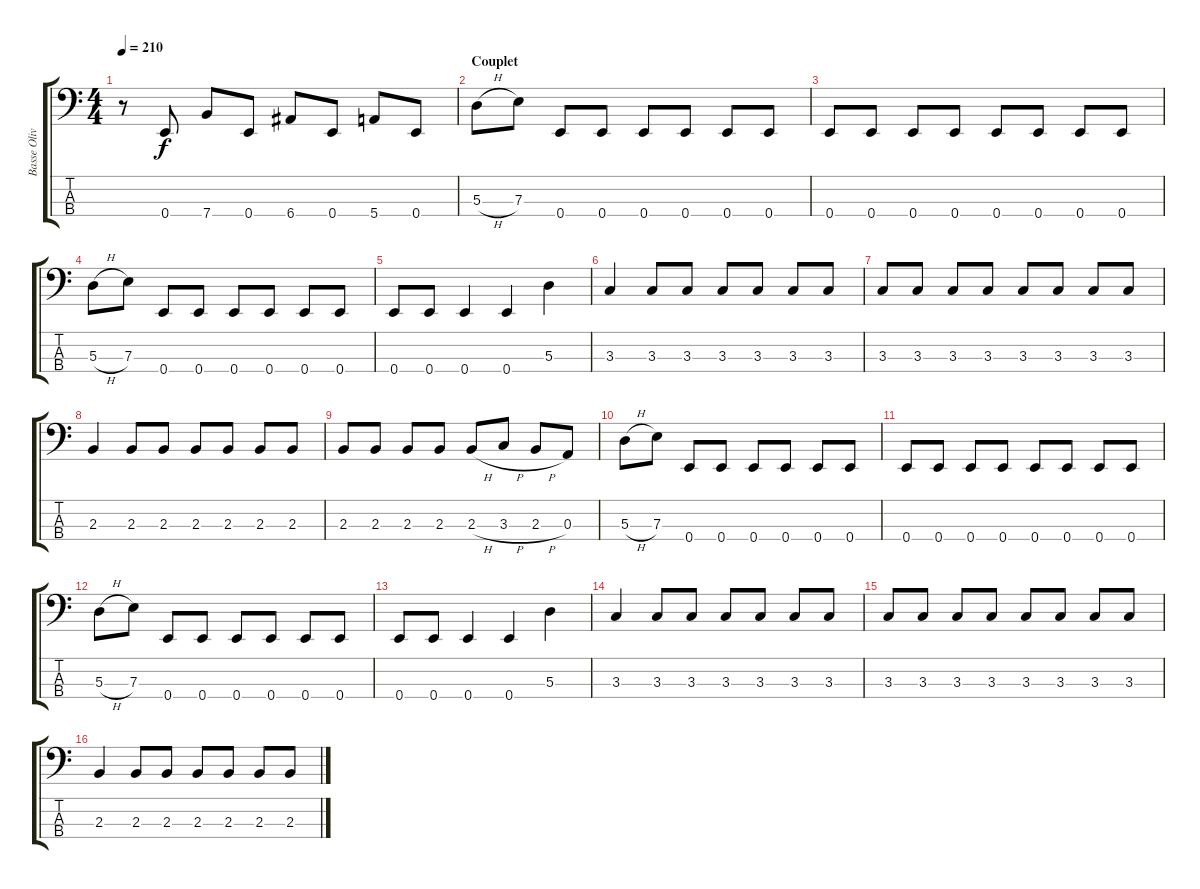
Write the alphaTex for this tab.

\track ("Basse Oliv" "Basse Oliv") {instrument electricbassfinger}
\staff {score tabs}
\tuning (G2 D2 A1 E1) {hide}
\ts (4 4)
\tempo 210
\clef f4
\ks c
r.8{dy f} 0.4.8 7.4.8 0.4.8 6.4.8 0.4.8 5.4.8 0.4.8 |
\section ("" "Couplet")
5.3{h}.8 7.3.8 0.4.8 0.4.8 0.4.8 0.4.8 0.4.8 0.4.8 |
0.4.8 0.4.8 0.4.8 0.4.8 0.4.8 0.4.8 0.4.8 0.4.8 |
5.3{h}.8 7.3.8 0.4.8 0.4.8 0.4.8 0.4.8 0.4.8 0.4.8 |
0.4.8 0.4.8 0.4.4 0.4.4 5.3.4 |
3.3.4 3.3.8 3.3.8 3.3.8 3.3.8 3.3.8 3.3.8 |
3.3.8 3.3.8 3.3.8 3.3.8 3.3.8 3.3.8 3.3.8 3.3.8 |
2.3.4 2.3.8 2.3.8 2.3.8 2.3.8 2.3.8 2.3.8 |
2.3.8 2.3.8 2.3.8 2.3.8 2.3{h}.8 3.3{h}.8 2.3{h}.8 0.3.8 |
5.3{h}.8 7.3.8 0.4.8 0.4.8 0.4.8 0.4.8 0.4.8 0.4.8 |
0.4.8 0.4.8 0.4.8 0.4.8 0.4.8 0.4.8 0.4.8 0.4.8 |
5.3{h}.8 7.3.8 0.4.8 0.4.8 0.4.8 0.4.8 0.4.8 0.4.8 |
0.4.8 0.4.8 0.4.4 0.4.4 5.3.4 |
3.3.4 3.3.8 3.3.8 3.3.8 3.3.8 3.3.8 3.3.8 |
3.3.8 3.3.8 3.3.8 3.3.8 3.3.8 3.3.8 3.3.8 3.3.8 |
2.3.4 2.3.8 2.3.8 2.3.8 2.3.8 2.3.8 2.3.8
